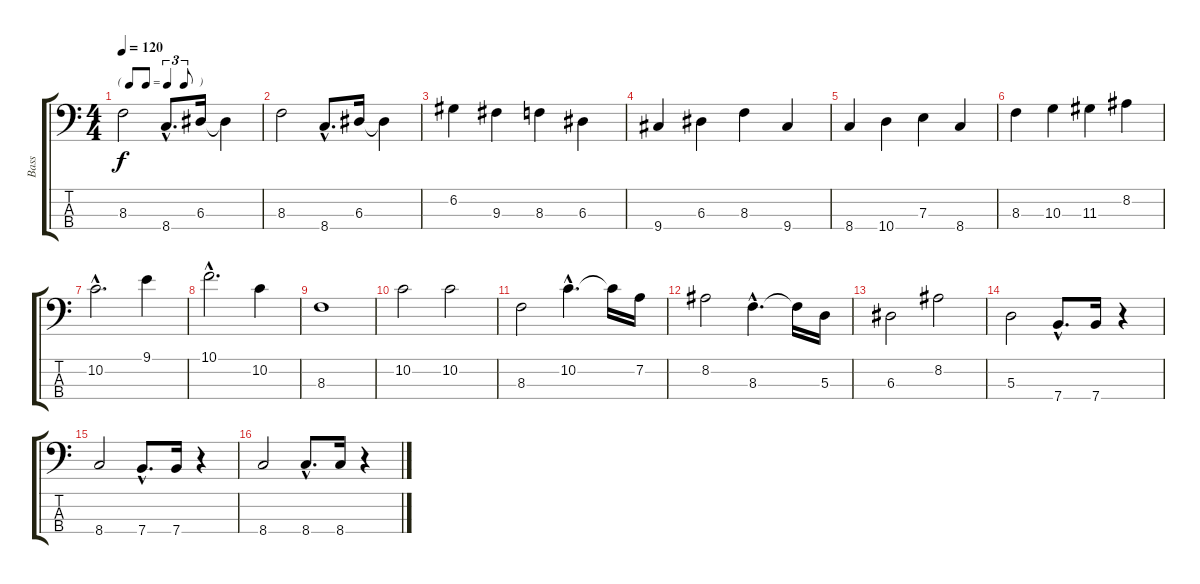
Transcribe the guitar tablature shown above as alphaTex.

\track ("Bass" "Bass") {instrument electricbassfinger}
\staff {score tabs}
\tuning (G2 D2 A1 E1) {hide}
\ts (4 4)
\tf triplet8th
\tempo 120
\clef f4
\ks c
8.3.2{dy f} 8.4{hac}.8{d} 6.3.16 6.3{t}.4 |
8.3.2 8.4{hac}.8{d} 6.3.16 6.3{t}.4 |
6.2.4 9.3.4 8.3.4 6.3.4 |
9.4.4 6.3.4 8.3.4 9.4.4 |
8.4.4 10.4.4 7.3.4 8.4.4 |
8.3.4 10.3.4 11.3.4 8.2.4 |
10.2{hac}.2{d} 9.1.4 |
10.1{hac}.2{d} 10.2.4 |
8.3.1 |
10.2.2 10.2.2 |
8.3.2 10.2{hac}.4{d} 10.2{t}.16 7.2.16 |
8.2.2 8.3{hac}.4{d} 8.3{t}.16 5.3.16 |
6.3.2 8.2.2 |
5.3.2 7.4{hac}.8{d} 7.4.16 r.4 |
8.4.2 7.4{hac}.8{d} 7.4.16 r.4 |
8.4.2 8.4{hac}.8{d} 8.4.16 r.4
